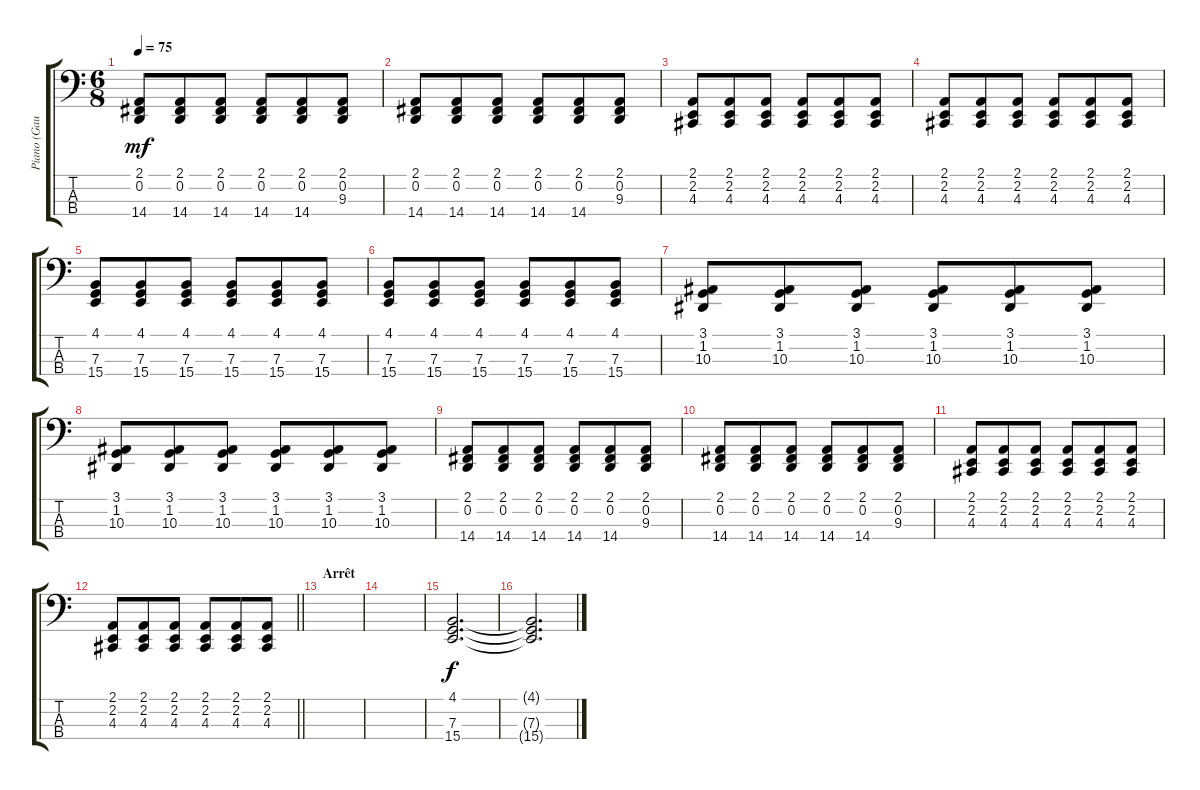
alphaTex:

\track ("Piano (Gauche)" "Piano (Gau") {instrument pad2warm}
\staff {score tabs}
\tuning (G2 D2 A1 E1) {hide}
\ts (6 8)
\tempo 75
\clef f4
\ks c
(2.1 0.2 14.4).8{dy mf} (2.1 0.2 14.4).8 (2.1 0.2 14.4).8 (2.1 0.2 14.4).8 (2.1 0.2 14.4).8 (2.1 0.2 9.3).8 |
(2.1 0.2 14.4).8 (2.1 0.2 14.4).8 (2.1 0.2 14.4).8 (2.1 0.2 14.4).8 (2.1 0.2 14.4).8 (2.1 0.2 9.3).8 |
(2.1 2.2 4.3).8 (2.1 2.2 4.3).8 (2.1 2.2 4.3).8 (2.1 2.2 4.3).8 (2.1 2.2 4.3).8 (2.1 2.2 4.3).8 |
(2.1 2.2 4.3).8 (2.1 2.2 4.3).8 (2.1 2.2 4.3).8 (2.1 2.2 4.3).8 (2.1 2.2 4.3).8 (2.1 2.2 4.3).8 |
(4.1 7.3 15.4).8{instrument acousticgrandpiano} (4.1 7.3 15.4).8 (4.1 7.3 15.4).8 (4.1 7.3 15.4).8 (4.1 7.3 15.4).8 (4.1 7.3 15.4).8 |
(4.1 7.3 15.4).8 (4.1 7.3 15.4).8 (4.1 7.3 15.4).8 (4.1 7.3 15.4).8 (4.1 7.3 15.4).8 (4.1 7.3 15.4).8 |
(3.1 1.2 10.3).8 (3.1 1.2 10.3).8 (3.1 1.2 10.3).8 (3.1 1.2 10.3).8 (3.1 1.2 10.3).8 (3.1 1.2 10.3).8 |
(3.1 1.2 10.3).8 (3.1 1.2 10.3).8 (3.1 1.2 10.3).8 (3.1 1.2 10.3).8 (3.1 1.2 10.3).8 (3.1 1.2 10.3).8 |
(2.1 0.2 14.4).8 (2.1 0.2 14.4).8 (2.1 0.2 14.4).8 (2.1 0.2 14.4).8 (2.1 0.2 14.4).8 (2.1 0.2 9.3).8 |
(2.1 0.2 14.4).8 (2.1 0.2 14.4).8 (2.1 0.2 14.4).8 (2.1 0.2 14.4).8 (2.1 0.2 14.4).8 (2.1 0.2 9.3).8 |
(2.1 2.2 4.3).8 (2.1 2.2 4.3).8 (2.1 2.2 4.3).8 (2.1 2.2 4.3).8 (2.1 2.2 4.3).8 (2.1 2.2 4.3).8 |
\barLineRight lightlight
(2.1 2.2 4.3).8 (2.1 2.2 4.3).8 (2.1 2.2 4.3).8 (2.1 2.2 4.3).8 (2.1 2.2 4.3).8 (2.1 2.2 4.3).8 |
\section ("" "Arrêt")
|
|
(4.1 7.3 15.4).2{d dy f} |
(4.1{t} 7.3{t} 15.4{t}).2{d}
